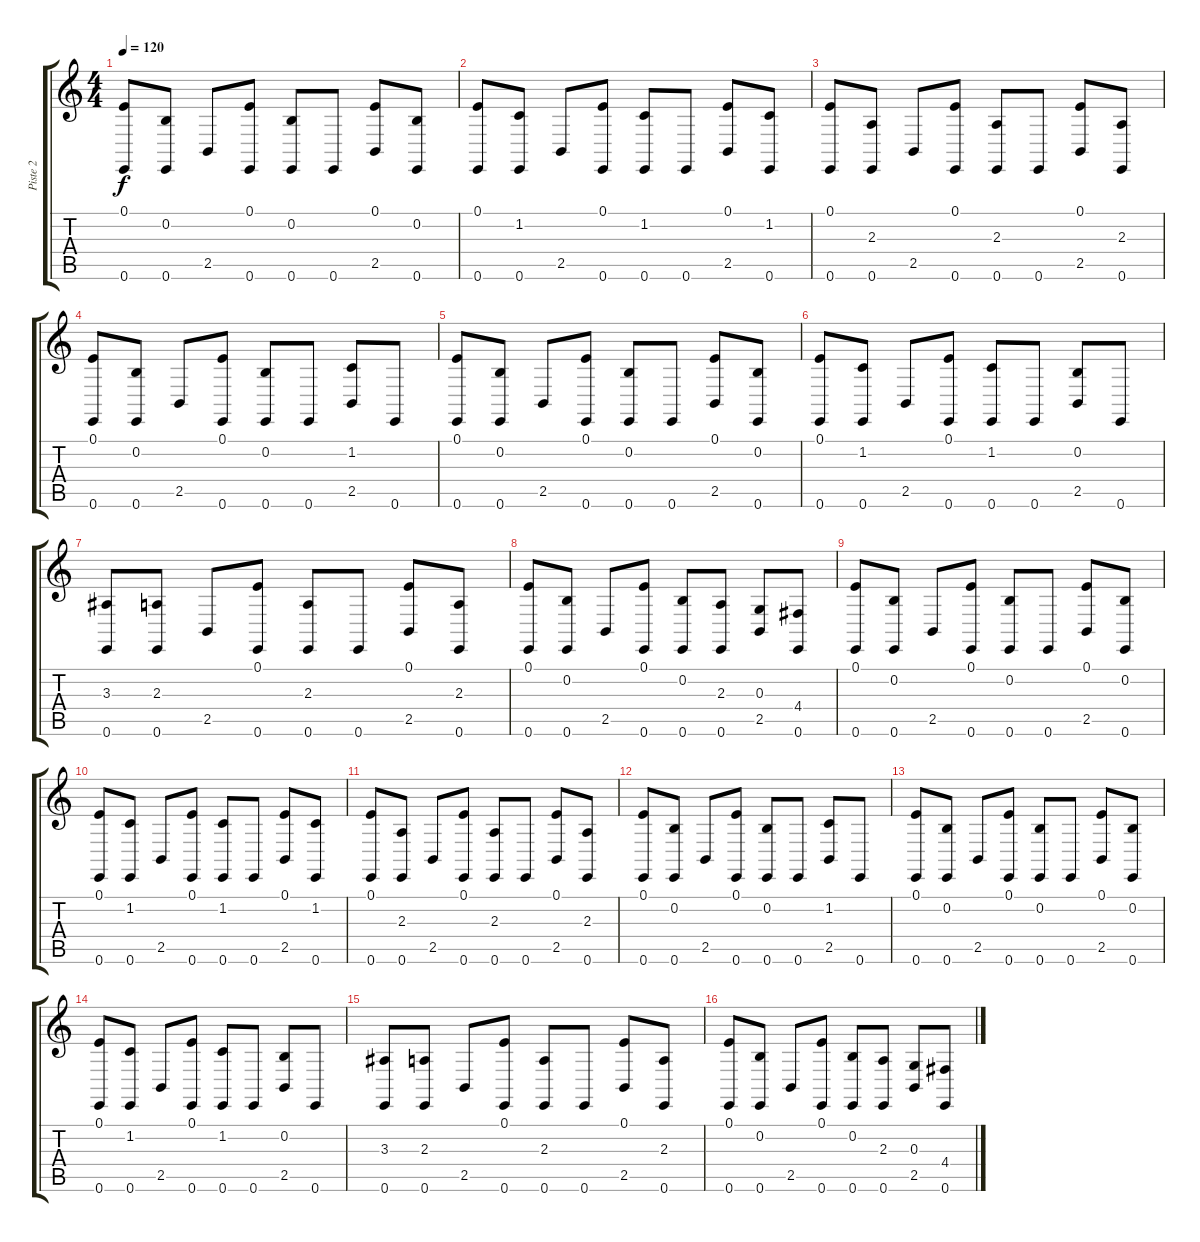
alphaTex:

\track ("Piste 2" "Piste 2") {instrument pizzicatostrings}
\staff {score tabs}
\tuning (E4 B3 G3 D3 A2 E2) {hide}
\ts (4 4)
\tempo 120
\clef g2
\ks c
(0.1 0.6).8{dy f} (0.2 0.6).8 2.5.8 (0.1 0.6).8 (0.2 0.6).8 0.6.8 (0.1 2.5).8 (0.2 0.6).8 |
(0.1 0.6).8 (1.2 0.6).8 2.5.8 (0.1 0.6).8 (1.2 0.6).8 0.6.8 (0.1 2.5).8 (1.2 0.6).8 |
(0.1 0.6).8 (2.3 0.6).8 2.5.8 (0.1 0.6).8 (2.3 0.6).8 0.6.8 (0.1 2.5).8 (2.3 0.6).8 |
(0.1 0.6).8 (0.2 0.6).8 2.5.8 (0.1 0.6).8 (0.2 0.6).8 0.6.8 (1.2 2.5).8 0.6.8 |
(0.1 0.6).8 (0.2 0.6).8 2.5.8 (0.1 0.6).8 (0.2 0.6).8 0.6.8 (0.1 2.5).8 (0.2 0.6).8 |
(0.1 0.6).8 (1.2 0.6).8 2.5.8 (0.1 0.6).8 (1.2 0.6).8 0.6.8 (0.2 2.5).8 0.6.8 |
(3.3 0.6).8 (2.3 0.6).8 2.5.8 (0.1 0.6).8 (2.3 0.6).8 0.6.8 (0.1 2.5).8 (2.3 0.6).8 |
(0.1 0.6).8 (0.2 0.6).8 2.5.8 (0.1 0.6).8 (0.2 0.6).8 (2.3 0.6).8 (0.3 2.5).8 (4.4 0.6).8 |
(0.1 0.6).8 (0.2 0.6).8 2.5.8 (0.1 0.6).8 (0.2 0.6).8 0.6.8 (0.1 2.5).8 (0.2 0.6).8 |
(0.1 0.6).8 (1.2 0.6).8 2.5.8 (0.1 0.6).8 (1.2 0.6).8 0.6.8 (0.1 2.5).8 (1.2 0.6).8 |
(0.1 0.6).8 (2.3 0.6).8 2.5.8 (0.1 0.6).8 (2.3 0.6).8 0.6.8 (0.1 2.5).8 (2.3 0.6).8 |
(0.1 0.6).8 (0.2 0.6).8 2.5.8 (0.1 0.6).8 (0.2 0.6).8 0.6.8 (1.2 2.5).8 0.6.8 |
(0.1 0.6).8 (0.2 0.6).8 2.5.8 (0.1 0.6).8 (0.2 0.6).8 0.6.8 (0.1 2.5).8 (0.2 0.6).8 |
(0.1 0.6).8 (1.2 0.6).8 2.5.8 (0.1 0.6).8 (1.2 0.6).8 0.6.8 (0.2 2.5).8 0.6.8 |
(3.3 0.6).8 (2.3 0.6).8 2.5.8 (0.1 0.6).8 (2.3 0.6).8 0.6.8 (0.1 2.5).8 (2.3 0.6).8 |
(0.1 0.6).8 (0.2 0.6).8 2.5.8 (0.1 0.6).8 (0.2 0.6).8 (2.3 0.6).8 (0.3 2.5).8 (4.4 0.6).8
